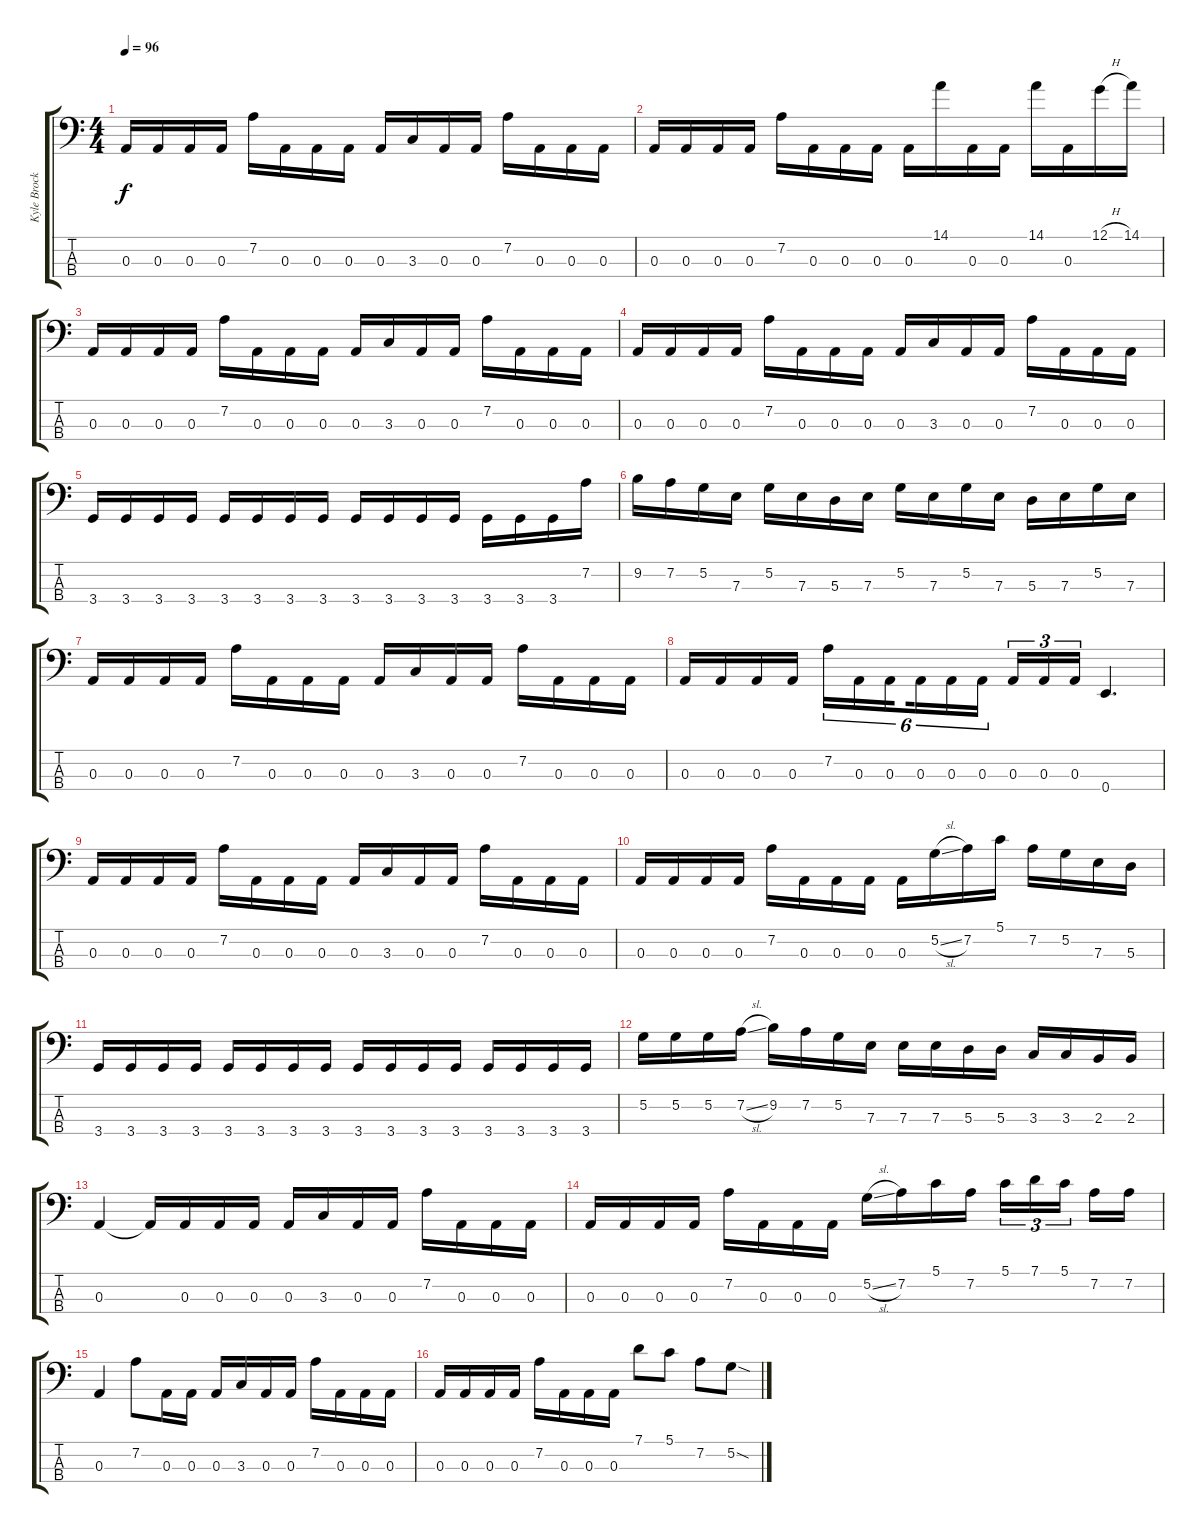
\track ("Kyle Brock - Bass" "Kyle Brock") {instrument electricbassfinger}
\staff {score tabs}
\tuning (G2 D2 A1 E1) {hide}
\ts (4 4)
\tempo 96
\clef f4
\ks c
0.3.16{dy f} 0.3.16 0.3.16 0.3.16 7.2.16 0.3.16 0.3.16 0.3.16 0.3.16 3.3.16 0.3.16 0.3.16 7.2.16 0.3.16 0.3.16 0.3.16 |
0.3.16 0.3.16 0.3.16 0.3.16 7.2.16 0.3.16 0.3.16 0.3.16 0.3.16 14.1.16 0.3.16 0.3.16 14.1.16 0.3.16 12.1{h}.16 14.1.16 |
0.3.16 0.3.16 0.3.16 0.3.16 7.2.16 0.3.16 0.3.16 0.3.16 0.3.16 3.3.16 0.3.16 0.3.16 7.2.16 0.3.16 0.3.16 0.3.16 |
0.3.16 0.3.16 0.3.16 0.3.16 7.2.16 0.3.16 0.3.16 0.3.16 0.3.16 3.3.16 0.3.16 0.3.16 7.2.16 0.3.16 0.3.16 0.3.16 |
3.4.16 3.4.16 3.4.16 3.4.16 3.4.16 3.4.16 3.4.16 3.4.16 3.4.16 3.4.16 3.4.16 3.4.16 3.4.16 3.4.16 3.4.16 7.2.16 |
9.2.16 7.2.16 5.2.16 7.3.16 5.2.16 7.3.16 5.3.16 7.3.16 5.2.16 7.3.16 5.2.16 7.3.16 5.3.16 7.3.16 5.2.16 7.3.16 |
0.3.16 0.3.16 0.3.16 0.3.16 7.2.16 0.3.16 0.3.16 0.3.16 0.3.16 3.3.16 0.3.16 0.3.16 7.2.16 0.3.16 0.3.16 0.3.16 |
0.3.16 0.3.16 0.3.16 0.3.16 7.2.16{tu (6 4)} 0.3.16{tu (6 4)} 0.3.16{tu (6 4) beam splitsecondary} 0.3.16{tu (6 4)} 0.3.16{tu (6 4)} 0.3.16{tu (6 4)} 0.3.16{tu (3 2)} 0.3.16{tu (3 2)} 0.3.16{tu (3 2)} 0.4.4{d} |
0.3.16 0.3.16 0.3.16 0.3.16 7.2.16 0.3.16 0.3.16 0.3.16 0.3.16 3.3.16 0.3.16 0.3.16 7.2.16 0.3.16 0.3.16 0.3.16 |
0.3.16 0.3.16 0.3.16 0.3.16 7.2.16 0.3.16 0.3.16 0.3.16 0.3.16 5.2{sl}.16 7.2.16 5.1.16 7.2.16 5.2.16 7.3.16 5.3.16 |
3.4.16 3.4.16 3.4.16 3.4.16 3.4.16 3.4.16 3.4.16 3.4.16 3.4.16 3.4.16 3.4.16 3.4.16 3.4.16 3.4.16 3.4.16 3.4.16 |
5.2.16 5.2.16 5.2.16 7.2{sl}.16 9.2.16 7.2.16 5.2.16 7.3.16 7.3.16 7.3.16 5.3.16 5.3.16 3.3.16 3.3.16 2.3.16 2.3.16 |
0.3.4 0.3{t}.16 0.3.16 0.3.16 0.3.16 0.3.16 3.3.16 0.3.16 0.3.16 7.2.16 0.3.16 0.3.16 0.3.16 |
0.3.16 0.3.16 0.3.16 0.3.16 7.2.16 0.3.16 0.3.16 0.3.16 5.2{sl}.16 7.2.16 5.1.16 7.2.16 5.1.16{tu (3 2)} 7.1.16{tu (3 2)} 5.1.16{tu (3 2) beam splitsecondary} 7.2.16 7.2.16 |
0.3.4 7.2.8 0.3.16 0.3.16 0.3.16 3.3.16 0.3.16 0.3.16 7.2.16 0.3.16 0.3.16 0.3.16 |
0.3.16 0.3.16 0.3.16 0.3.16 7.2.16 0.3.16 0.3.16 0.3.16 7.1.8 5.1.8 7.2.8 5.2{sod}.8
